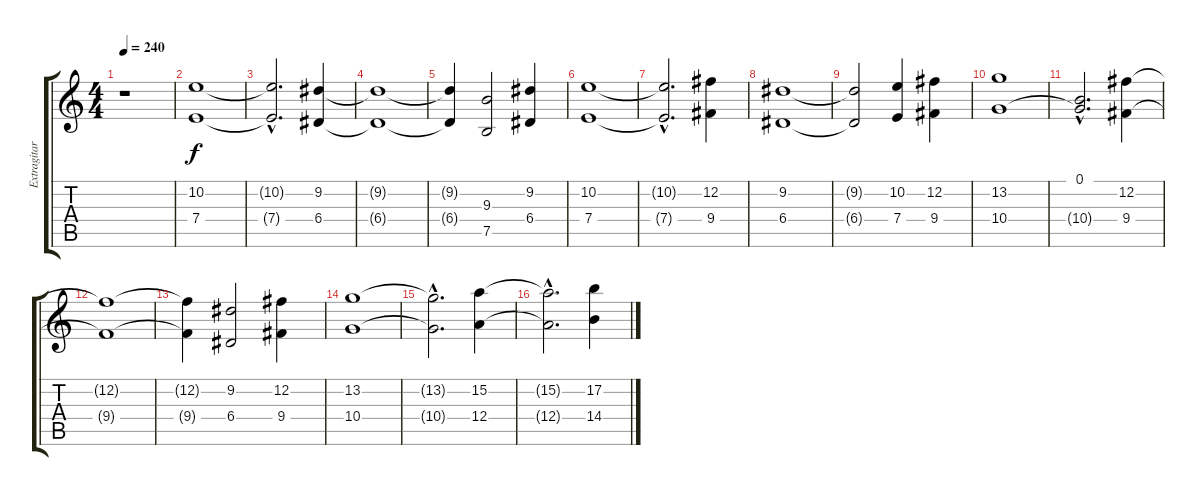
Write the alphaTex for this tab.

\track ("Extragitarr" "Extragitar") {instrument distortionguitar}
\staff {score tabs}
\tuning (B3 Gb3 D3 A2 E2 B1) {hide}
\ts (4 4)
\tempo 240
\clef g2
\ks c
r.1{dy f} |
(10.2 7.4).1 |
(10.2{hac t} 7.4{hac t}).2{d} (9.2 6.4).4 |
(9.2{t} 6.4{t}).1 |
(9.2{t} 6.4{t}).4 (9.3 7.5).2 (9.2 6.4).4 |
(10.2 7.4).1 |
(10.2{hac t} 7.4{hac t}).2{d} (12.2 9.4).4 |
(9.2 6.4).1 |
(9.2{t} 6.4{t}).2 (10.2 7.4).4 (12.2 9.4).4 |
(13.2 10.4).1 |
(0.1{hac} 10.4{hac t}).2{d} (12.2 9.4).4 |
(12.2{t} 9.4{t}).1 |
(12.2{t} 9.4{t}).4 (9.2 6.4).2 (12.2 9.4).4 |
(13.2 10.4).1 |
(13.2{hac t} 10.4{hac t}).2{d} (15.2 12.4).4 |
(15.2{hac t} 12.4{hac t}).2{d} (17.2 14.4).4
